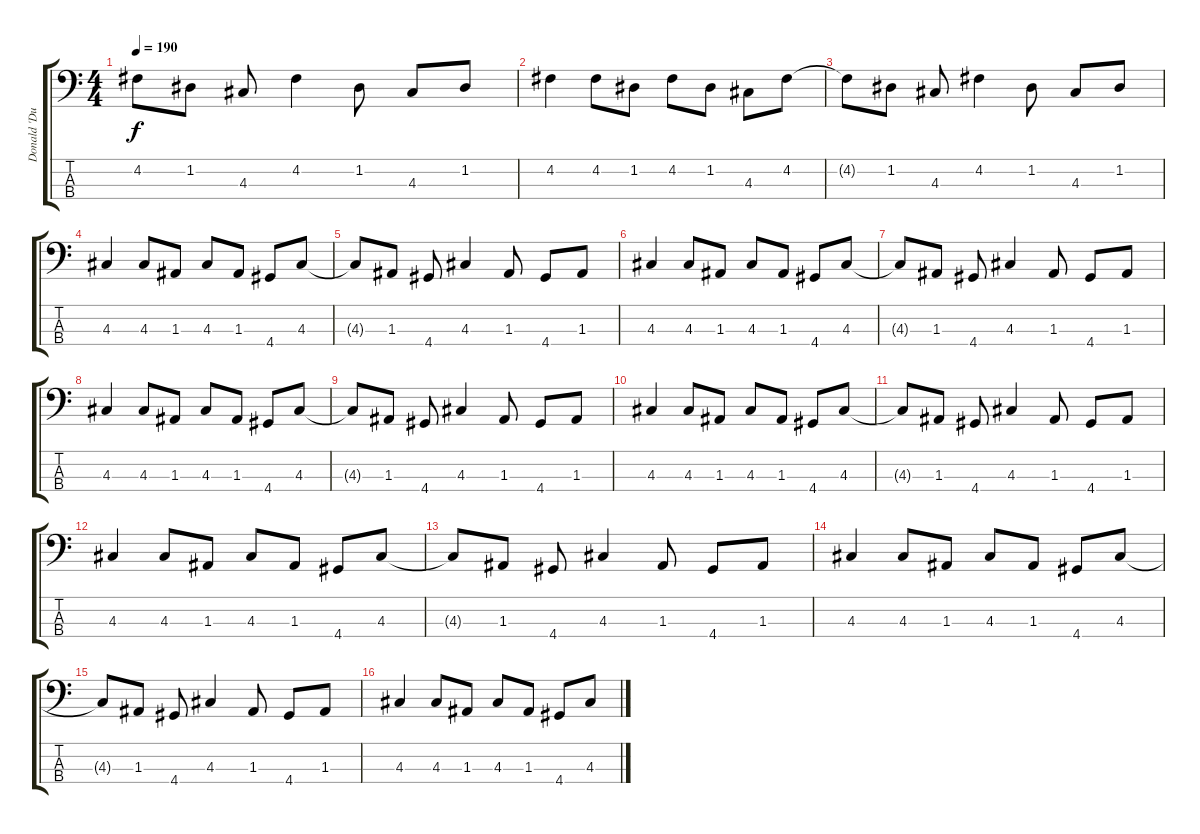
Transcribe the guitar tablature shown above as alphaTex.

\track ("Donald 'Duck' Dunn" "Donald 'Du") {instrument electricbassfinger}
\staff {score tabs}
\tuning (G2 D2 A1 E1) {hide}
\ts (4 4)
\tempo 190
\clef f4
\ks c
4.2{t}.8{dy f} 1.2.8 4.3.8 4.2.4 1.2.8 4.3.8 1.2.8 |
4.2.4 4.2.8 1.2.8 4.2.8 1.2.8 4.3.8 4.2.8 |
4.2{t}.8 1.2.8 4.3.8 4.2.4 1.2.8 4.3.8 1.2.8 |
4.3.4 4.3.8 1.3.8 4.3.8 1.3.8 4.4.8 4.3.8 |
4.3{t}.8 1.3.8 4.4.8 4.3.4 1.3.8 4.4.8 1.3.8 |
4.3.4 4.3.8 1.3.8 4.3.8 1.3.8 4.4.8 4.3.8 |
4.3{t}.8 1.3.8 4.4.8 4.3.4 1.3.8 4.4.8 1.3.8 |
4.3.4 4.3.8 1.3.8 4.3.8 1.3.8 4.4.8 4.3.8 |
4.3{t}.8 1.3.8 4.4.8 4.3.4 1.3.8 4.4.8 1.3.8 |
4.3.4 4.3.8 1.3.8 4.3.8 1.3.8 4.4.8 4.3.8 |
4.3{t}.8 1.3.8 4.4.8 4.3.4 1.3.8 4.4.8 1.3.8 |
4.3.4 4.3.8 1.3.8 4.3.8 1.3.8 4.4.8 4.3.8 |
4.3{t}.8 1.3.8 4.4.8 4.3.4 1.3.8 4.4.8 1.3.8 |
4.3.4 4.3.8 1.3.8 4.3.8 1.3.8 4.4.8 4.3.8 |
4.3{t}.8 1.3.8 4.4.8 4.3.4 1.3.8 4.4.8 1.3.8 |
4.3.4 4.3.8 1.3.8 4.3.8 1.3.8 4.4.8 4.3.8
